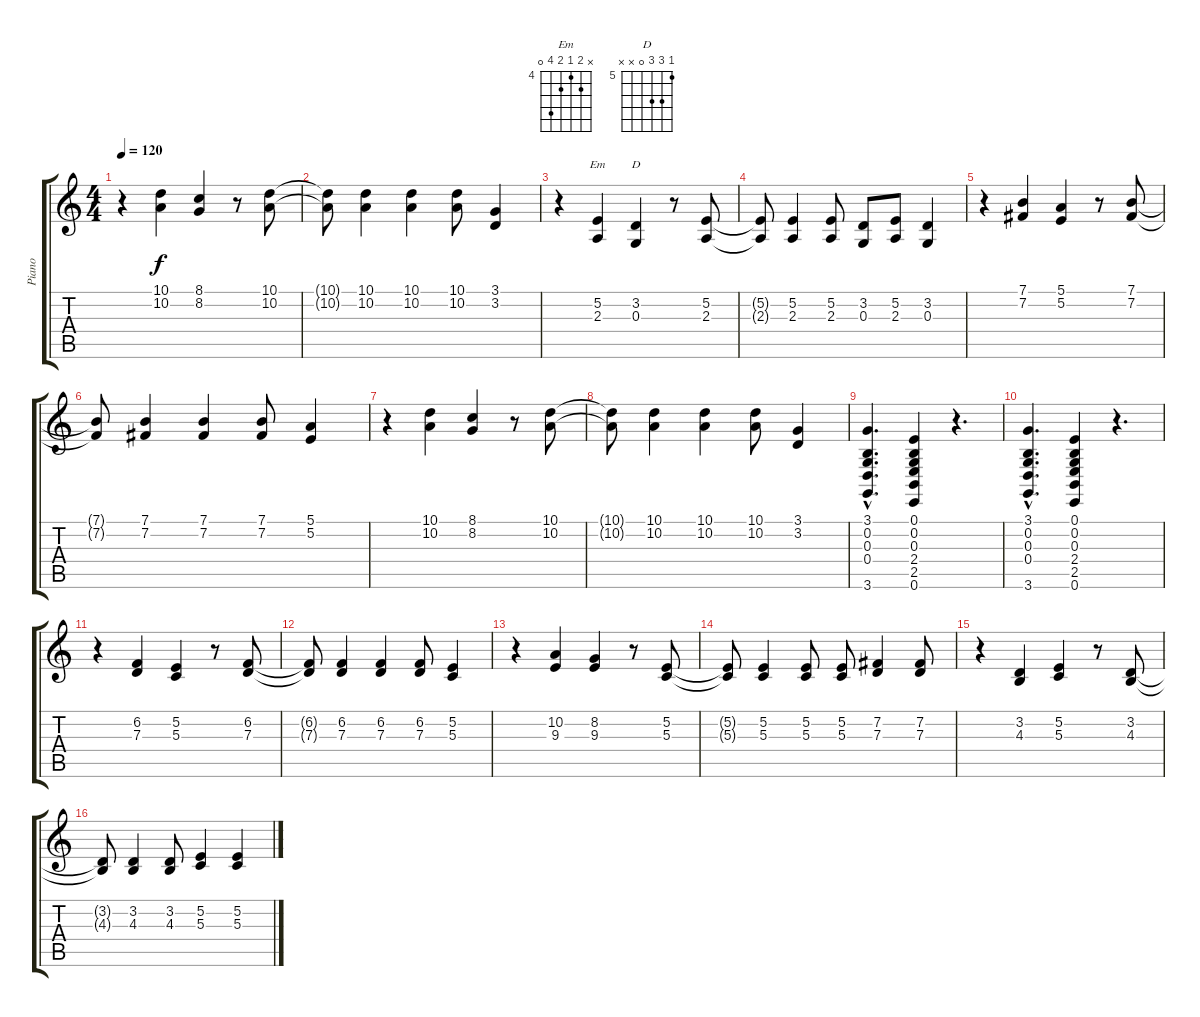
\track ("Piano" "Piano") {instrument acousticgrandpiano}
\staff {score tabs}
\tuning (E4 B3 G3 D3 A2 E2) {hide}
\chord ("Em" x 5 4 5 7 0) {firstfret 4}
\chord ("D" 5 7 7 0 x x) {firstfret 5}
\ts (4 4)
\tempo 120
\clef g2
\ks c
r.4{dy f} (10.1 10.2).4 (8.1 8.2).4 r.8 (10.1 10.2).8 |
(10.1{t} 10.2{t}).8 (10.1 10.2).4 (10.1 10.2).4 (10.1 10.2).8 (3.1 3.2).4 |
r.4 (5.2 2.3).4{ch "Em"} (3.2 0.3).4{ch "D"} r.8 (5.2 2.3).8 |
(5.2{t} 2.3{t}).8 (5.2 2.3).4 (5.2 2.3).8 (3.2 0.3).8 (5.2 2.3).8 (3.2 0.3).4 |
r.4 (7.1 7.2).4 (5.1 5.2).4 r.8 (7.1 7.2).8 |
(7.1{t} 7.2{t}).8 (7.1 7.2).4 (7.1 7.2).4 (7.1 7.2).8 (5.1 5.2).4 |
r.4 (10.1 10.2).4 (8.1 8.2).4 r.8 (10.1 10.2).8 |
(10.1{t} 10.2{t}).8 (10.1 10.2).4 (10.1 10.2).4 (10.1 10.2).8 (3.1 3.2).4 |
(3.1{hac} 0.2{hac} 0.3{hac} 0.4{hac} 3.6{hac}).4{d} (0.1 0.2 0.3 2.4 2.5 0.6).4 r.4{d} |
(3.1{hac} 0.2{hac} 0.3{hac} 0.4{hac} 3.6{hac}).4{d} (0.1 0.2 0.3 2.4 2.5 0.6).4 r.4{d} |
r.4 (6.2 7.3).4 (5.2 5.3).4 r.8 (6.2 7.3).8 |
(6.2{t} 7.3{t}).8 (6.2 7.3).4 (6.2 7.3).4 (6.2 7.3).8 (5.2 5.3).4 |
r.4 (10.2 9.3).4 (8.2 9.3).4 r.8 (5.2 5.3).8 |
(5.2{t} 5.3{t}).8 (5.2 5.3).4 (5.2 5.3).8 (5.2 5.3).8 (7.2 7.3).4 (7.2 7.3).8 |
r.4 (3.2 4.3).4 (5.2 5.3).4 r.8 (3.2 4.3).8 |
(3.2{t} 4.3{t}).8 (3.2 4.3).4 (3.2 4.3).8 (5.2 5.3).4 (5.2 5.3).4
